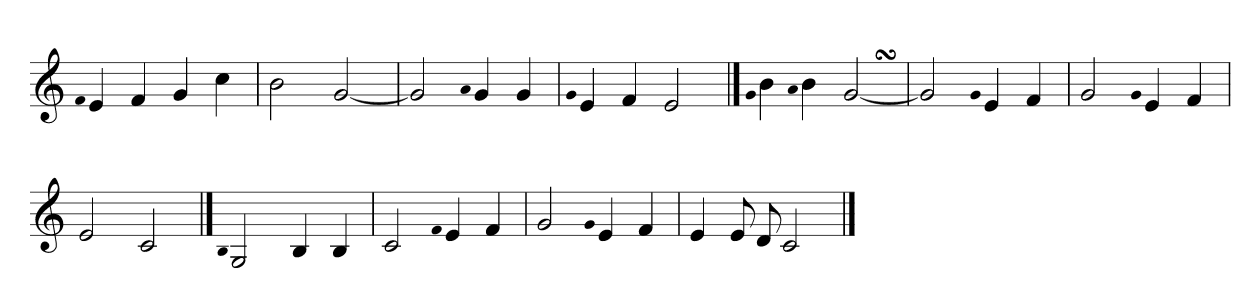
**kern
*part1
*staff1
=1
qf
4e
4f
4g
4cc
=
2b
[2g
=
2g]
qa
4g
4g
=
qg
4e
4f
2e
==2
qg
4b
qa
4b
[2gSSS
=
2g]
qg
4e
4f
=
2g
qg
4e
4f
=
2e
2c
==3
qB
2G
4B
4B
=
2c
qf
4e
4f
=
2g
qg
4e
4f
=
4e
8e
8d
2c
==
*-
